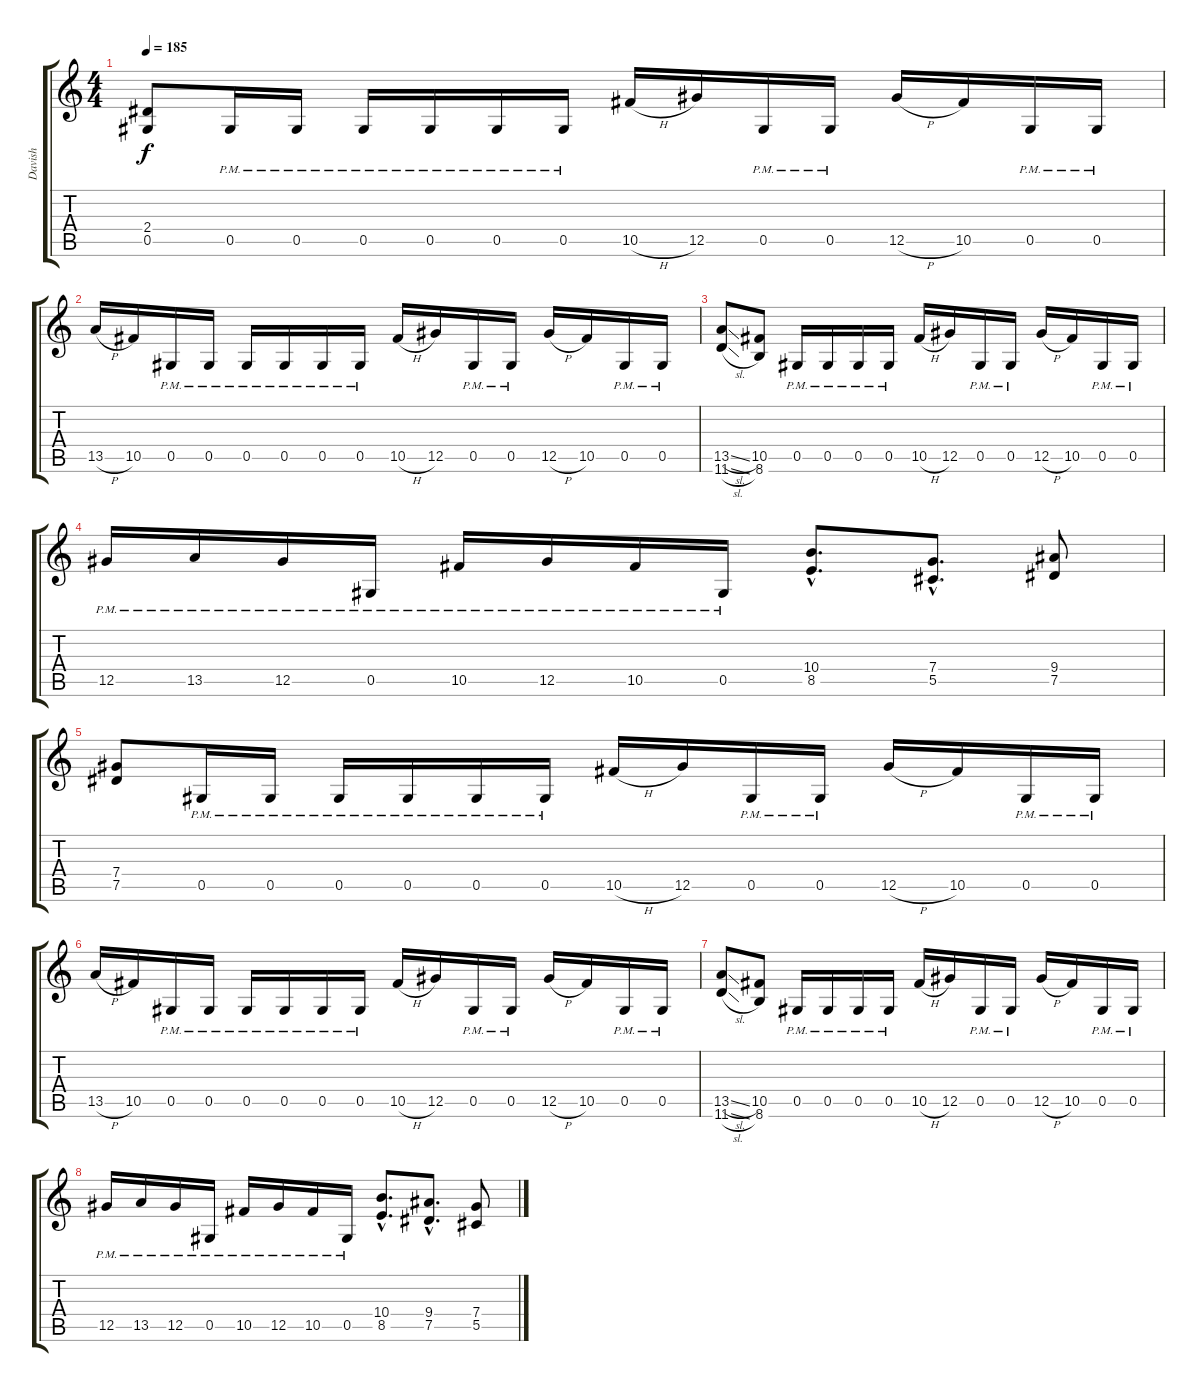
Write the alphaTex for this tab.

\track ("Davish" "Davish") {instrument overdrivenguitar}
\staff {score tabs}
\tuning (Eb4 Bb3 Gb3 Db3 Ab2 Eb2) {hide}
\ts (4 4)
\tempo 185
\clef g2
\ks c
(2.4 0.5).8{dy f} 0.5{pm}.16 0.5{pm}.16 0.5{pm}.16 0.5{pm}.16 0.5{pm}.16 0.5{pm}.16 10.5{h}.16 12.5.16 0.5{pm}.16 0.5{pm}.16 12.5{h}.16 10.5.16 0.5{pm}.16 0.5{pm}.16 |
13.5{h}.16 10.5.16 0.5{pm}.16 0.5{pm}.16 0.5{pm}.16 0.5{pm}.16 0.5{pm}.16 0.5{pm}.16 10.5{h}.16 12.5.16 0.5{pm}.16 0.5{pm}.16 12.5{h}.16 10.5.16 0.5{pm}.16 0.5{pm}.16 |
(13.5{sl} 11.6{sl}).8 (10.5 8.6).8 0.5{pm}.16 0.5{pm}.16 0.5{pm}.16 0.5{pm}.16 10.5{h}.16 12.5.16 0.5{pm}.16 0.5{pm}.16 12.5{h}.16 10.5.16 0.5{pm}.16 0.5{pm}.16 |
12.5{pm}.16 13.5{pm}.16 12.5{pm}.16 0.5{pm}.16 10.5{pm}.16 12.5{pm}.16 10.5{pm}.16 0.5{pm}.16 (10.4{hac} 8.5{hac}).8{d} (7.4{hac} 5.5{hac}).8{d} (9.4 7.5).8 |
(7.4 7.5).8 0.5{pm}.16 0.5{pm}.16 0.5{pm}.16 0.5{pm}.16 0.5{pm}.16 0.5{pm}.16 10.5{h}.16 12.5.16 0.5{pm}.16 0.5{pm}.16 12.5{h}.16 10.5.16 0.5{pm}.16 0.5{pm}.16 |
13.5{h}.16 10.5.16 0.5{pm}.16 0.5{pm}.16 0.5{pm}.16 0.5{pm}.16 0.5{pm}.16 0.5{pm}.16 10.5{h}.16 12.5.16 0.5{pm}.16 0.5{pm}.16 12.5{h}.16 10.5.16 0.5{pm}.16 0.5{pm}.16 |
(13.5{sl} 11.6{sl}).8 (10.5 8.6).8 0.5{pm}.16 0.5{pm}.16 0.5{pm}.16 0.5{pm}.16 10.5{h}.16 12.5.16 0.5{pm}.16 0.5{pm}.16 12.5{h}.16 10.5.16 0.5{pm}.16 0.5{pm}.16 |
12.5{pm}.16 13.5{pm}.16 12.5{pm}.16 0.5{pm}.16 10.5{pm}.16 12.5{pm}.16 10.5{pm}.16 0.5{pm}.16 (10.4{hac} 8.5{hac}).8{d} (9.4{hac} 7.5{hac}).8{d} (7.4 5.5).8
